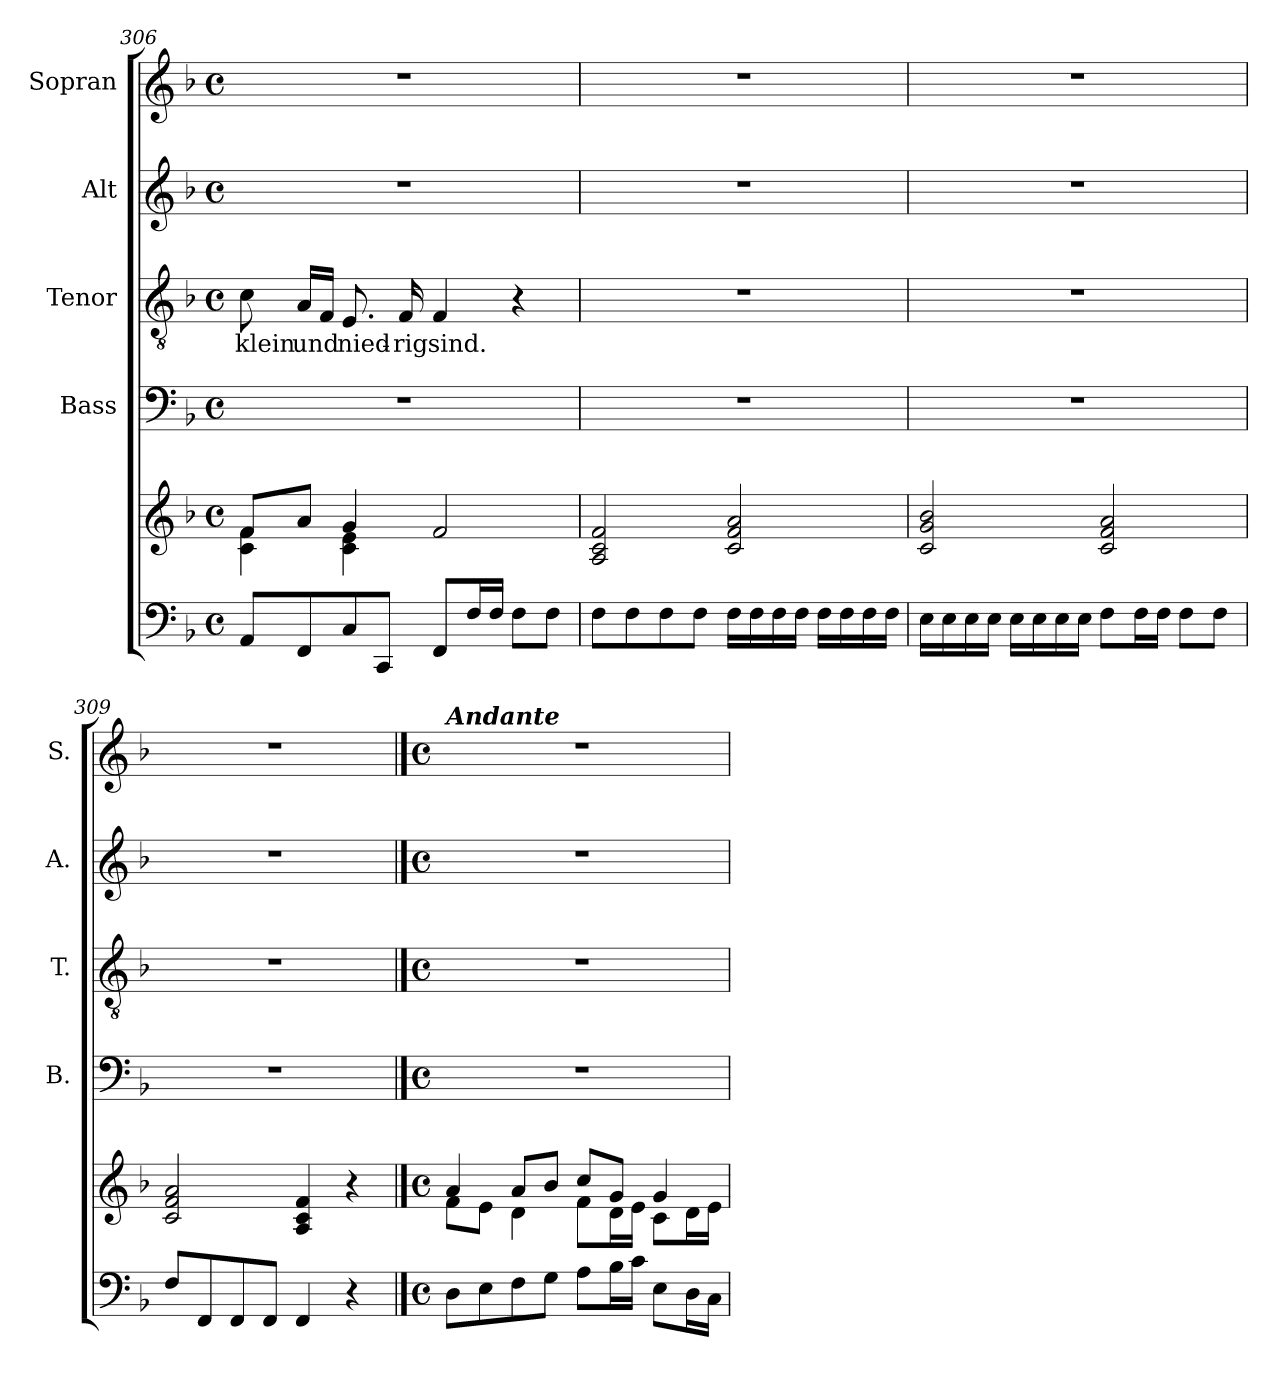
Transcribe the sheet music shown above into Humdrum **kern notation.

**kern	**kern	**kern	**kern	**text	**kern	**kern
*part5	*part5	*part4	*part3	*part3	*part2	*part1
*staff6	*staff5	*staff4	*staff3	*staff3	*staff2	*staff1
*	*	*I"Bass	*I"Tenor	*	*I"Alt	*I"Sopran
*	*	*I'B.	*I'T.	*	*I'A.	*I'S.
!!LO:LB:g=z
*clefF4	*clefG2	*clefF4	*clefGv2	*	*clefG2	*clefG2
*k[b-]	*k[b-]	*k[b-]	*k[b-]	*	*k[b-]	*k[b-]
*F:	*F:	*F:	*F:	*	*F:	*F:
*M4/4	*M4/4	*M4/4	*M4/4	*	*M4/4	*M4/4
*met(c)	*met(c)	*met(c)	*met(c)	*	*met(c)	*met(c)
=306	=306	=306	=306	=306	=306	=306
*	*^	*	*	*	*	*
!	!	!	!	!	!LO:LY:b	!	!
8AA/L	8f/L	4c\ 4f\	1r	8c\	klein	1r	1r
!	!	!	!	!	!LO:LY:b	!	!
8FF/	8a/J	.	.	16A/LL	und	.	.
.	.	.	.	16F/JJ	.	.	.
!	!	!	!	!	!LO:LY:b	!	!
8C/	4g/	4c\ 4e\	.	8.E/	nied-	.	.
8CC/J	.	.	.	.	.	.	.
!	!	!	!	!	!LO:LY:b	!	!
.	.	.	.	16F/	-rig	.	.
!	!	!	!	!	!LO:LY:b	!	!
8FF/L	2f/	2A\yy 2c\yy	.	4F/	sind.	.	.
16F/L	.	.	.	.	.	.	.
16F/JJ	.	.	.	.	.	.	.
8F\L	.	.	.	4r	.	.	.
8F\J	.	.	.	.	.	.	.
*	*v	*v	*	*	*	*	*
=307	=307	=307	=307	=307	=307	=307
8F\L	2A/ 2c/ 2f/	1r	1r	.	1r	1r
8F\	.	.	.	.	.	.
8F\	.	.	.	.	.	.
8F\J	.	.	.	.	.	.
16F\LL	2c/ 2f/ 2a/	.	.	.	.	.
16F\	.	.	.	.	.	.
16F\	.	.	.	.	.	.
16F\JJ	.	.	.	.	.	.
16F\LL	.	.	.	.	.	.
16F\	.	.	.	.	.	.
16F\	.	.	.	.	.	.
16F\JJ	.	.	.	.	.	.
=308	=308	=308	=308	=308	=308	=308
16E\LL	2c/ 2g/ 2b-/	1r	1r	.	1r	1r
16E\	.	.	.	.	.	.
16E\	.	.	.	.	.	.
16E\JJ	.	.	.	.	.	.
16E\LL	.	.	.	.	.	.
16E\	.	.	.	.	.	.
16E\	.	.	.	.	.	.
16E\JJ	.	.	.	.	.	.
8F\L	2c/ 2f/ 2a/	.	.	.	.	.
16F\L	.	.	.	.	.	.
16F\JJ	.	.	.	.	.	.
8F\L	.	.	.	.	.	.
8F\J	.	.	.	.	.	.
=309	=309	=309	=309	=309	=309	=309
8F/L	2c/ 2f/ 2a/	1r	1r	.	1r	1r
8FF/	.	.	.	.	.	.
8FF/	.	.	.	.	.	.
8FF/J	.	.	.	.	.	.
4FF/	4A/ 4c/ 4f/	.	.	.	.	.
4r	4r	.	.	.	.	.
!!LO:PB:g=z
==310	==310	==310	==310	==310	==310	==310
*M4/4	*M4/4	*M4/4	*M4/4	*	*M4/4	*M4/4
*met(c)	*met(c)	*met(c)	*met(c)	*	*met(c)	*met(c)
*	*^	*	*	*	*	*
!	!	!	!	!	!	!	!LO:TX:a:Bi:t=Andante
8D\L	4a/	8f\L	1r	1r	.	1r	1r
8E\	.	8e\J	.	.	.	.	.
8F\	8a/L	4d\	.	.	.	.	.
8G\J	8b-/J	.	.	.	.	.	.
8A\L	8cc/L	8f\L	.	.	.	.	.
16B-\L	8g/J	16d\L	.	.	.	.	.
16c\JJ	.	16e\JJ	.	.	.	.	.
8E\L	4g/	8c\L	.	.	.	.	.
16D\L	.	16d\L	.	.	.	.	.
16C\JJ	.	16e\JJ	.	.	.	.	.
*	*v	*v	*	*	*	*	*
=	=	=	=	=	=	=
*-	*-	*-	*-	*-	*-	*-
